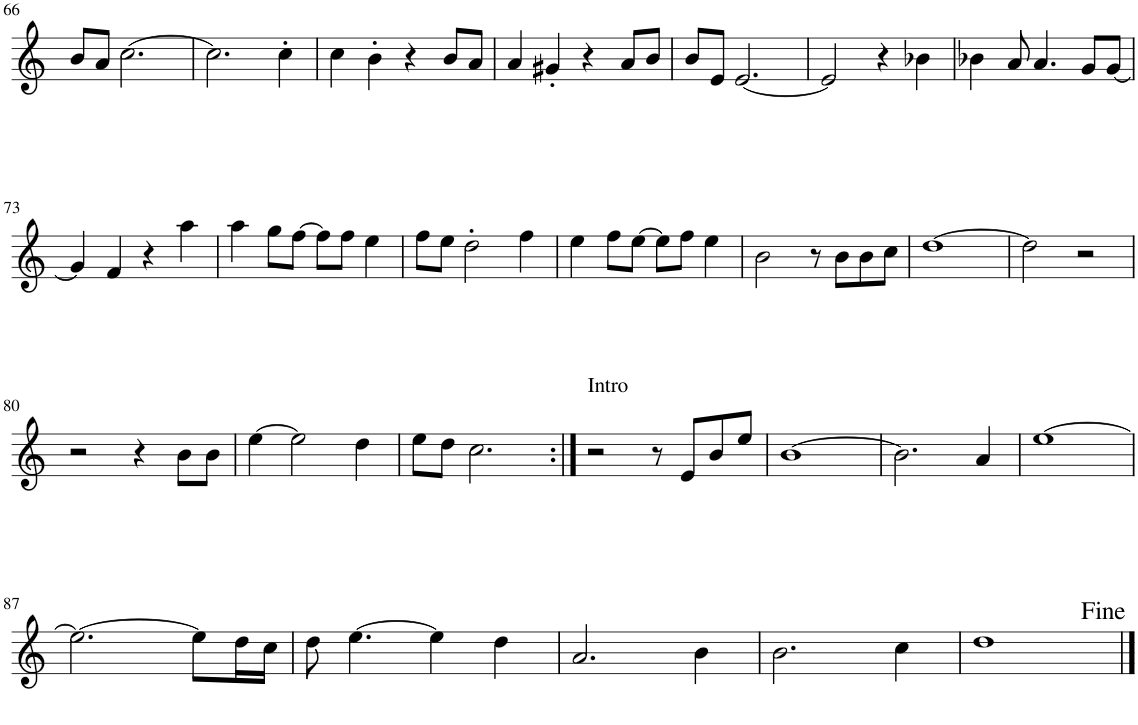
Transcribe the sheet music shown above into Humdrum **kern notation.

**kern
*part1
*staff1
*I"Flauta 1
*I'Fl.1
!!LO:PB:g=z
*clefG2
*k[]
*M4/4
=66
8b/L
8a/J
[2.cc\
=67
2.cc\]
4cc'\
=68
4cc\
4b'\
4r
8b/L
8a/J
=69
4a/
4g#X'/
4r
8a/L
8b/J
=70
8b/L
8e/J
[2.e/
=71
2e/]
4r
4b-X\
=72
4b-X\
8a/
4.a/
8g/L
[8g/J
!!LO:LB:g=z
=73
4g/]
4f/
4r
4aa\
=74
4aa\
8gg\L
[8ff\J
8ff\L]
8ff\J
4ee\
=75
8ff\L
8ee\J
2dd'\
4ff\
=76
4ee\
8ff\L
[8ee\J
8ee\L]
8ff\J
4ee\
=77
2b\
8r
8b\L
8b\
8cc\J
=78
[1dd
=79
2dd\]
2r
!!LO:LB:g=z
=80
2r
4r
8b\L
8b\J
=81
[4ee\
2ee\]
4dd\
=82
8ee\L
8dd\J
2.cc\
=83:|!
!LO:TX:a:t=Intro
2r
8r
8e/L
8b/
8ee/J
=84
[1b
=85
2.b\]
4a/
=86
[1ee
!!LO:LB:g=z
=87
2.ee\_
8ee\L]
16dd\L
16cc\JJ
=88
8dd\
[4.ee\
4ee\]
4dd\
=89
2.a/
4b\
=90
2.b\
4cc\
=91
1dd
==
*-
